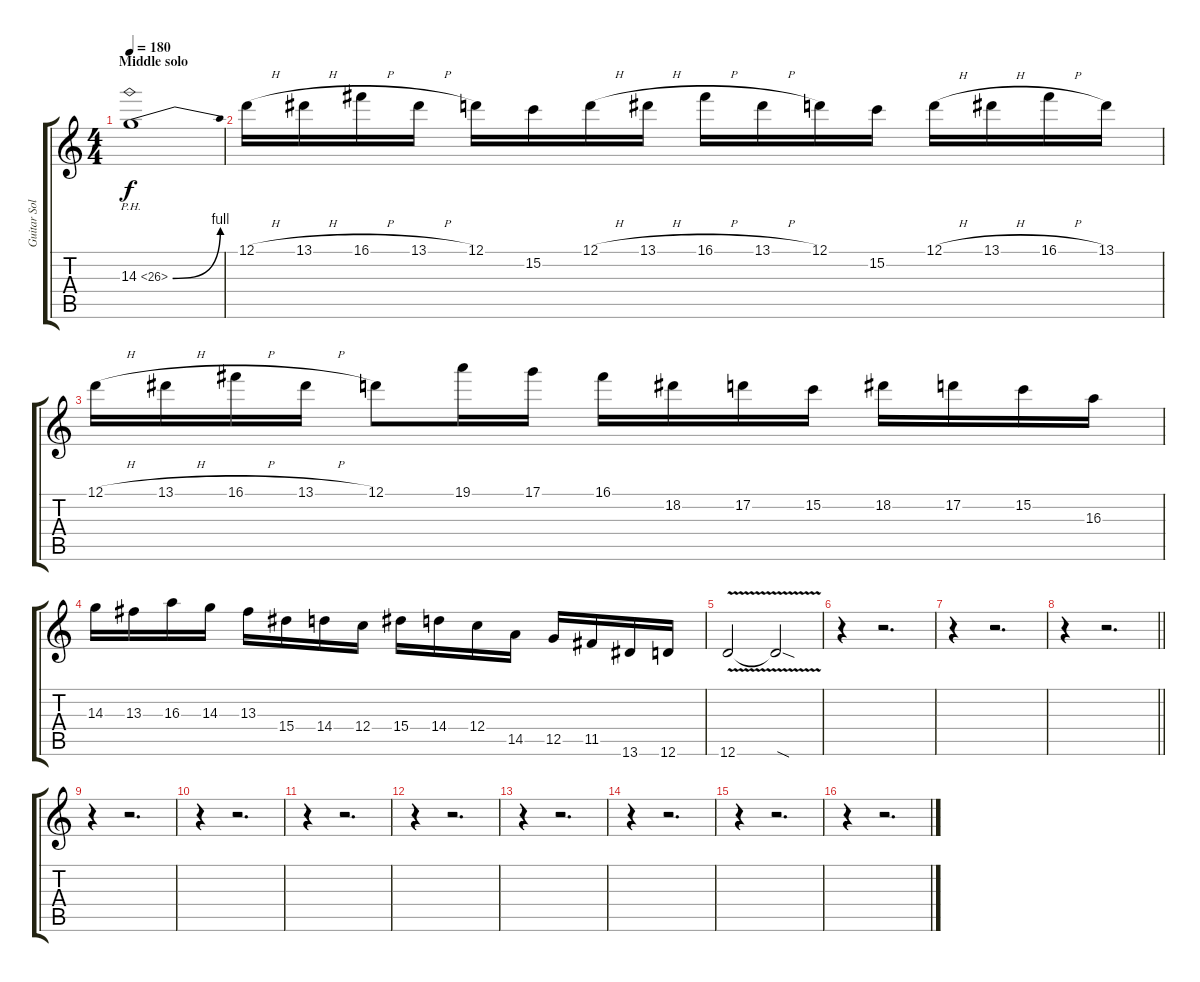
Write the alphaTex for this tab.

\track ("Guitar Solo" "Guitar Sol") {instrument distortionguitar}
\staff {score tabs}
\tuning (D4 A3 F3 C3 G2 D2) {hide}
\ts (4 4)
\section ("" "Middle solo")
\tempo 180
\clef g2
\ks c
14.3{be (bend 0 0 60 4) ph 12}.1{dy f} |
12.1{h}.16 13.1{h}.16 16.1{h}.16 13.1{h}.16 12.1.16 15.2.16 12.1{h}.16 13.1{h}.16 16.1{h}.16 13.1{h}.16 12.1.16 15.2.16 12.1{h}.16 13.1{h}.16 16.1{h}.16 13.1.16 |
12.1{h}.16 13.1{h}.16 16.1{h}.16 13.1{h}.16 12.1.8 19.1.16 17.1.16 16.1.16 18.2.16 17.2.16 15.2.16 18.2.16 17.2.16 15.2.16 16.3.16 |
14.3.16 13.3.16 16.3.16 14.3.16 13.3.16 15.4.16 14.4.16 12.4.16 15.4.16 14.4.16 12.4.16 14.5.16 12.5.16 11.5.16 13.6.16 12.6.16 |
12.6{v}.2 12.6{v sod t}.2 |
r.4 r.2{d} |
r.4 r.2{d} |
\barLineRight lightlight
r.4 r.2{d} |
r.4 r.2{d} |
r.4 r.2{d} |
r.4 r.2{d} |
r.4 r.2{d} |
r.4 r.2{d} |
r.4 r.2{d} |
r.4 r.2{d} |
r.4 r.2{d}
